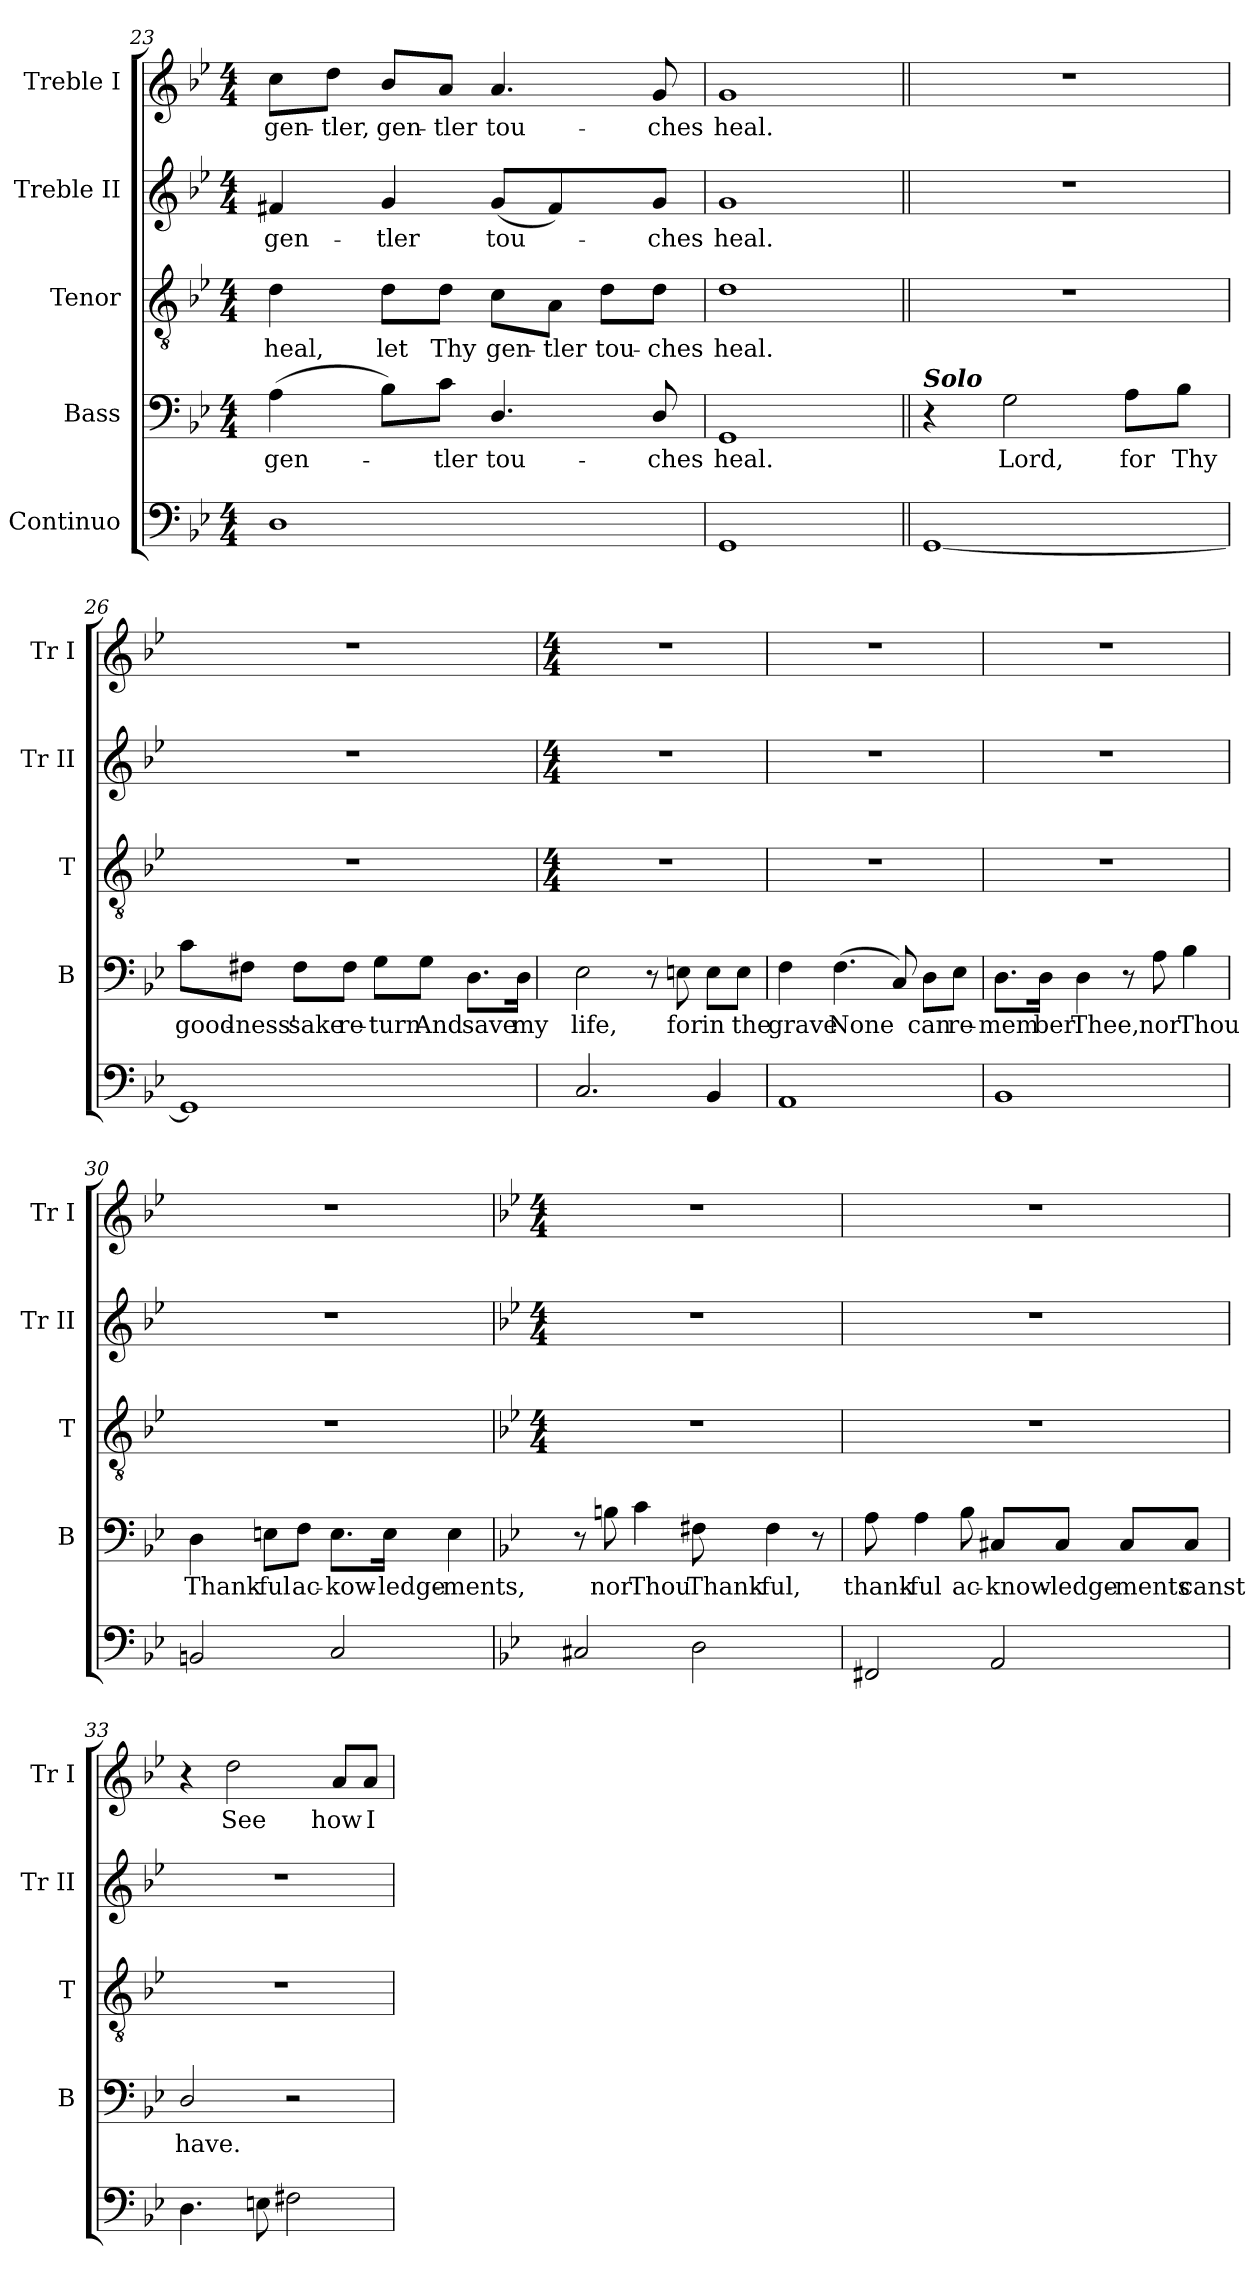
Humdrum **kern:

**kern	**kern	**text	**kern	**text	**kern	**text	**kern	**text
*part5	*part4	*part4	*part3	*part3	*part2	*part2	*part1	*part1
*staff5	*staff4	*staff4	*staff3	*staff3	*staff2	*staff2	*staff1	*staff1
*I"Continuo	*I"Bass	*	*I"Tenor	*	*I"Treble II	*	*I"Treble I	*
*	*I'B	*	*I'T	*	*I'Tr II	*	*I'Tr I	*
!!LO:LB:g=z
*clefF4	*clefF4	*	*clefGv2	*	*clefG2	*	*clefG2	*
*k[b-e-]	*k[b-e-]	*	*k[b-e-]	*	*k[b-e-]	*	*k[b-e-]	*
*B-:	*B-:	*	*B-:	*	*B-:	*	*B-:	*
*M4/4	*M4/4	*	*M4/4	*	*M4/4	*	*M4/4	*
=23	=23	=23	=23	=23	=23	=23	=23	=23
!	!	!LO:LY:b	!	!LO:LY:b	!	!LO:LY:b	!	!LO:LY:b
1D	(>4A\	gen-	4d	heal,	4f#X	gen-	8cc\L	gen-
!	!	!	!	!	!	!	!	!LO:LY:b
.	.	.	.	.	.	.	8dd\J	-tler,
!	!	!	!	!LO:LY:b	!	!LO:LY:b	!	!LO:LY:b
.	8B-\L)	.	8d\L	let	4g	-tler	8b-/L	gen-
!	!	!LO:LY:b	!	!LO:LY:b	!	!	!	!LO:LY:b
.	8c\J	tler	8d\J	Thy	.	.	8a/J	-tler
!	!	!LO:LY:b	!	!LO:LY:b	!	!LO:LY:b	!	!LO:LY:b
.	4.D/	tou-	8c\L	gen-	(<8gL	tou-	4.a	tou-
!	!	!	!	!LO:LY:b	!	!	!	!
.	.	.	8A\J	-tler	4f#)	.	.	.
!	!	!	!	!LO:LY:b	!	!	!	!
.	.	.	8d\L	tou-	.	.	.	.
!	!	!LO:LY:b	!	!LO:LY:b	!	!LO:LY:b	!	!LO:LY:b
.	8D/	-ches	8d\J	-ches	8gJ	ches	8g	-ches
=24	=24	=24	=24	=24	=24	=24	=24	=24
!	!	!LO:LY:b	!	!LO:LY:b	!	!LO:LY:b	!	!LO:LY:b
1GG	1GG	heal.	1d	heal.	1g	heal.	1g	heal.
=25||	=25||	=25||	=25||	=25||	=25||	=25||	=25||	=25||
!	!LO:TX:a:Bi:t=Solo	!	!	!	!	!	!	!
[1GG	4r	.	1r	.	1r	.	1r	.
!	!	!LO:LY:b	!	!	!	!	!	!
.	2G	Lord,	.	.	.	.	.	.
!	!	!LO:LY:b	!	!	!	!	!	!
.	8A\L	for	.	.	.	.	.	.
!	!	!LO:LY:b	!	!	!	!	!	!
.	8B-\J	Thy	.	.	.	.	.	.
=26	=26	=26	=26	=26	=26	=26	=26	=26
!	!	!LO:LY:b	!	!	!	!	!	!
1GG]	8c\L	good-	1r	.	1r	.	1r	.
!	!	!LO:LY:b	!	!	!	!	!	!
.	8F#X\J	-ness'	.	.	.	.	.	.
!	!	!LO:LY:b	!	!	!	!	!	!
.	8F#\L	sake	.	.	.	.	.	.
!	!	!LO:LY:b	!	!	!	!	!	!
.	8F#\J	re-	.	.	.	.	.	.
!	!	!LO:LY:b	!	!	!	!	!	!
.	8G\L	-turn	.	.	.	.	.	.
!	!	!LO:LY:b	!	!	!	!	!	!
.	8G\J	And	.	.	.	.	.	.
!	!	!LO:LY:b	!	!	!	!	!	!
.	8.D\L	save	.	.	.	.	.	.
!	!	!LO:LY:b	!	!	!	!	!	!
.	16D\Jk	my	.	.	.	.	.	.
!!LO:LB:g=z
=27	=27	=27	=27	=27	=27	=27	=27	=27
*	*	*	*M4/4	*	*M4/4	*	*M4/4	*
!	!	!LO:LY:b	!	!	!	!	!	!
2.C	2E-	life,	1r	.	1r	.	1r	.
.	8r	.	.	.	.	.	.	.
!	!	!LO:LY:b	!	!	!	!	!	!
.	8En	for	.	.	.	.	.	.
!	!	!LO:LY:b	!	!	!	!	!	!
4BB-	8E\L	in	.	.	.	.	.	.
!	!	!LO:LY:b	!	!	!	!	!	!
.	8E\J	the	.	.	.	.	.	.
=28	=28	=28	=28	=28	=28	=28	=28	=28
!	!	!LO:LY:b	!	!	!	!	!	!
1AA	4F	grave	1r	.	1r	.	1r	.
!	!	!LO:LY:b	!	!	!	!	!	!
.	(<4.F	None	.	.	.	.	.	.
.	8C)	.	.	.	.	.	.	.
!	!	!LO:LY:b	!	!	!	!	!	!
.	8D\L	can	.	.	.	.	.	.
!	!	!LO:LY:b	!	!	!	!	!	!
.	8E-\J	re-	.	.	.	.	.	.
=29	=29	=29	=29	=29	=29	=29	=29	=29
!	!	!LO:LY:b	!	!	!	!	!	!
1BB-	8.D\L	-mem	1r	.	1r	.	1r	.
!	!	!LO:LY:b	!	!	!	!	!	!
.	16D\Jk	-ber	.	.	.	.	.	.
!	!	!LO:LY:b	!	!	!	!	!	!
.	4D	Thee,	.	.	.	.	.	.
.	8r	.	.	.	.	.	.	.
!	!	!LO:LY:b	!	!	!	!	!	!
.	8A	nor	.	.	.	.	.	.
!	!	!LO:LY:b	!	!	!	!	!	!
.	4B-	Thou	.	.	.	.	.	.
=30	=30	=30	=30	=30	=30	=30	=30	=30
!	!	!LO:LY:b	!	!	!	!	!	!
2BBn	4D	Thank-	1r	.	1r	.	1r	.
!	!	!LO:LY:b	!	!	!	!	!	!
.	8En\L	-ful	.	.	.	.	.	.
!	!	!LO:LY:b	!	!	!	!	!	!
.	8F\J	ac-	.	.	.	.	.	.
!	!	!LO:LY:b	!	!	!	!	!	!
2C	8.E\L	-kow-	.	.	.	.	.	.
!	!	!LO:LY:b	!	!	!	!	!	!
.	16E\Jk	-ledge-	.	.	.	.	.	.
!	!	!LO:LY:b	!	!	!	!	!	!
.	4E	-ments,	.	.	.	.	.	.
!!LO:LB:g=z
=31	=31	=31	=31	=31	=31	=31	=31	=31
*	*	*	*	*	*	*	*k[b-e-]	*
*	*	*	*	*	*	*	*B-:	*
*	*	*	*M4/4	*	*M4/4	*	*M4/4	*
2C#X	8r	.	1r	.	1r	.	1r	.
!	!	!LO:LY:b	!	!	!	!	!	!
.	8Bn	nor	.	.	.	.	.	.
!	!	!LO:LY:b	!	!	!	!	!	!
.	4c	Thou	.	.	.	.	.	.
!	!	!LO:LY:b	!	!	!	!	!	!
2D	8F#X	Thank-	.	.	.	.	.	.
!	!	!LO:LY:b	!	!	!	!	!	!
.	4F#	-ful,	.	.	.	.	.	.
.	8r	.	.	.	.	.	.	.
=32	=32	=32	=32	=32	=32	=32	=32	=32
!	!	!LO:LY:b	!	!	!	!	!	!
2FF#X	8A	thank-	1r	.	1r	.	1r	.
!	!	!LO:LY:b	!	!	!	!	!	!
.	4A	-ful	.	.	.	.	.	.
!	!	!LO:LY:b	!	!	!	!	!	!
.	8B-	ac-	.	.	.	.	.	.
!	!	!LO:LY:b	!	!	!	!	!	!
2AA	8C#X/L	-know-	.	.	.	.	.	.
!	!	!LO:LY:b	!	!	!	!	!	!
.	8C#/J	-ledge-	.	.	.	.	.	.
!	!	!LO:LY:b	!	!	!	!	!	!
.	8C#/L	-ments	.	.	.	.	.	.
!	!	!LO:LY:b	!	!	!	!	!	!
.	8C#/J	canst	.	.	.	.	.	.
=33	=33	=33	=33	=33	=33	=33	=33	=33
!	!	!LO:LY:b	!	!	!	!	!	!
4.D	2D/	have.	1r	.	1r	.	4r	.
!	!	!	!	!	!	!	!	!LO:LY:b
.	.	.	.	.	.	.	2dd	See
8En	.	.	.	.	.	.	.	.
2F#X	2r	.	.	.	.	.	.	.
!	!	!	!	!	!	!	!	!LO:LY:b
.	.	.	.	.	.	.	8a/L	how
!	!	!	!	!	!	!	!	!LO:LY:b
.	.	.	.	.	.	.	8a/J	I
=	=	=	=	=	=	=	=	=
*-	*-	*-	*-	*-	*-	*-	*-	*-
